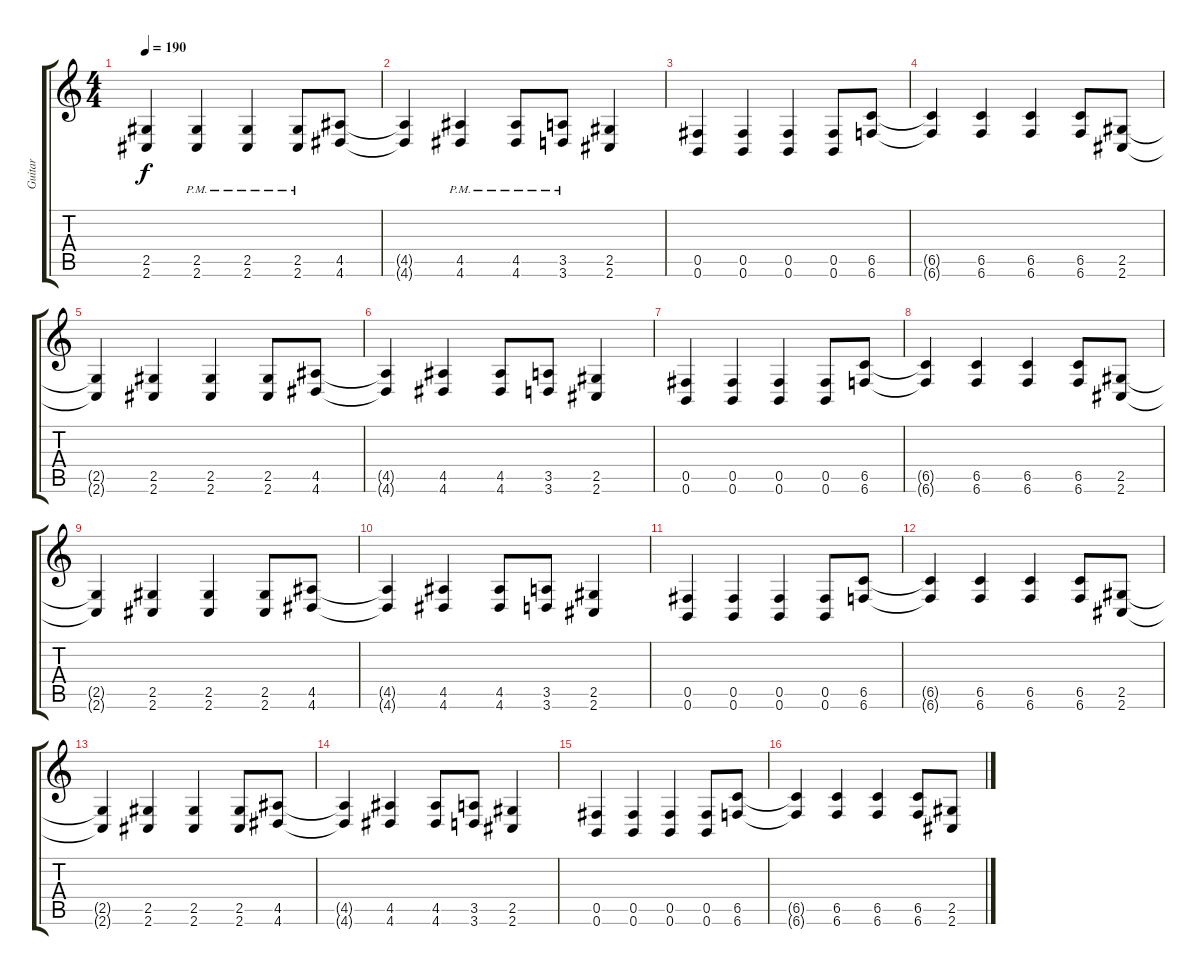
\track ("Guitar" "Guitar") {instrument overdrivenguitar}
\staff {score tabs}
\tuning (Db4 Ab3 E3 B2 Gb2 B1) {hide}
\ts (4 4)
\tempo 190
\clef g2
\ks c
(2.5{t} 2.6{t}).4{dy f} (2.5{pm} 2.6{pm}).4 (2.5{pm} 2.6{pm}).4 (2.5{pm} 2.6{pm}).8 (4.5 4.6).8 |
(4.5{t} 4.6{t}).4 (4.5{pm} 4.6{pm}).4 (4.5{pm} 4.6{pm}).8 (3.5{pm} 3.6{pm}).8 (2.5 2.6).4 |
(0.5 0.6).4 (0.5 0.6).4 (0.5 0.6).4 (0.5 0.6).8 (6.5 6.6).8 |
(6.5{t} 6.6{t}).4 (6.5 6.6).4 (6.5 6.6).4 (6.5 6.6).8 (2.5 2.6).8 |
(2.5{t} 2.6{t}).4 (2.5 2.6).4 (2.5 2.6).4 (2.5 2.6).8 (4.5 4.6).8 |
(4.5{t} 4.6{t}).4 (4.5 4.6).4 (4.5 4.6).8 (3.5 3.6).8 (2.5 2.6).4 |
(0.5 0.6).4 (0.5 0.6).4 (0.5 0.6).4 (0.5 0.6).8 (6.5 6.6).8 |
(6.5{t} 6.6{t}).4 (6.5 6.6).4 (6.5 6.6).4 (6.5 6.6).8 (2.5 2.6).8 |
(2.5{t} 2.6{t}).4 (2.5 2.6).4 (2.5 2.6).4 (2.5 2.6).8 (4.5 4.6).8 |
(4.5{t} 4.6{t}).4 (4.5 4.6).4 (4.5 4.6).8 (3.5 3.6).8 (2.5 2.6).4 |
(0.5 0.6).4 (0.5 0.6).4 (0.5 0.6).4 (0.5 0.6).8 (6.5 6.6).8 |
(6.5{t} 6.6{t}).4 (6.5 6.6).4 (6.5 6.6).4 (6.5 6.6).8 (2.5 2.6).8 |
(2.5{t} 2.6{t}).4 (2.5 2.6).4 (2.5 2.6).4 (2.5 2.6).8 (4.5 4.6).8 |
(4.5{t} 4.6{t}).4 (4.5 4.6).4 (4.5 4.6).8 (3.5 3.6).8 (2.5 2.6).4 |
(0.5 0.6).4 (0.5 0.6).4 (0.5 0.6).4 (0.5 0.6).8 (6.5 6.6).8 |
(6.5{t} 6.6{t}).4 (6.5 6.6).4 (6.5 6.6).4 (6.5 6.6).8 (2.5 2.6).8
